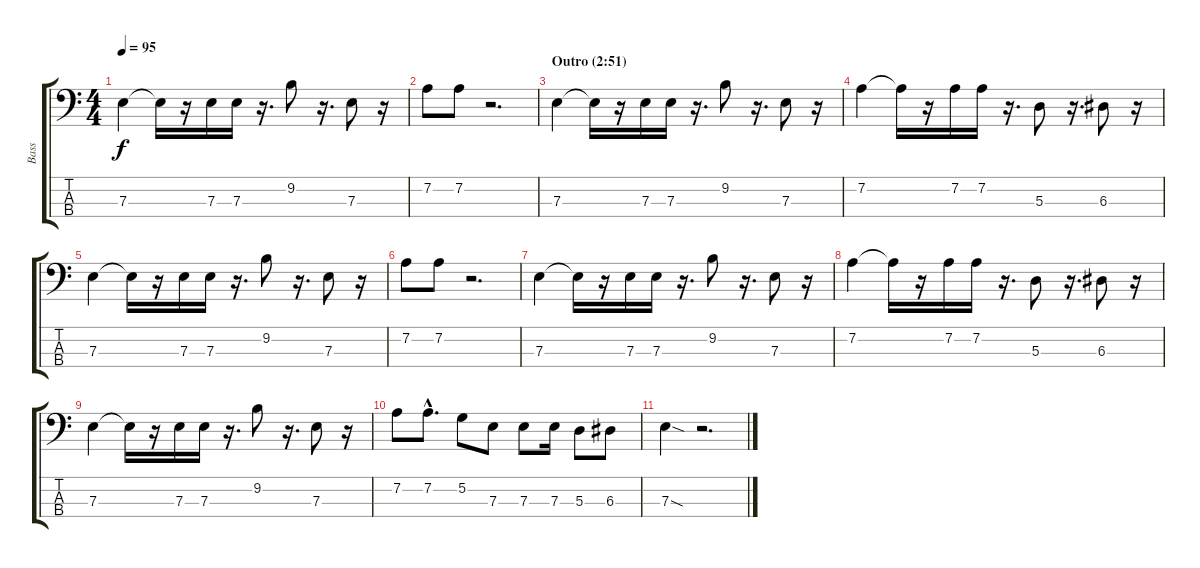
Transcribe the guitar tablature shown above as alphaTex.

\track ("Bass" "Bass") {instrument acousticbass}
\staff {score tabs}
\tuning (G2 D2 A1 E1) {hide}
\ts (4 4)
\tempo 95
\clef f4
\ks c
7.3.4{dy f} 7.3{t}.16 r.16 7.3.16 7.3.16 r.16{d} 9.2.8 r.16{d} 7.3.8 r.16 |
7.2.8 7.2.8 r.2{d} |
\section ("" "Outro (2:51)")
7.3.4{volume 12} 7.3{t}.16 r.16 7.3.16 7.3.16 r.16{d} 9.2.8 r.16{d} 7.3.8 r.16 |
7.2.4 7.2{t}.16 r.16 7.2.16 7.2.16 r.16{d} 5.3.8 r.16{d} 6.3.8 r.16 |
7.3.4 7.3{t}.16 r.16 7.3.16 7.3.16 r.16{d} 9.2.8 r.16{d} 7.3.8 r.16 |
7.2.8 7.2.8 r.2{d} |
7.3.4 7.3{t}.16 r.16 7.3.16 7.3.16 r.16{d} 9.2.8 r.16{d} 7.3.8 r.16 |
7.2.4 7.2{t}.16 r.16 7.2.16 7.2.16 r.16{d} 5.3.8 r.16{d} 6.3.8 r.16 |
7.3.4 7.3{t}.16 r.16 7.3.16 7.3.16 r.16{d} 9.2.8 r.16{d} 7.3.8 r.16 |
7.2.8 7.2{hac}.8{d} 5.2.8 7.3.8 7.3.8 7.3.16 5.3.8 6.3.8 |
7.3{sod}.4 r.2{d}
